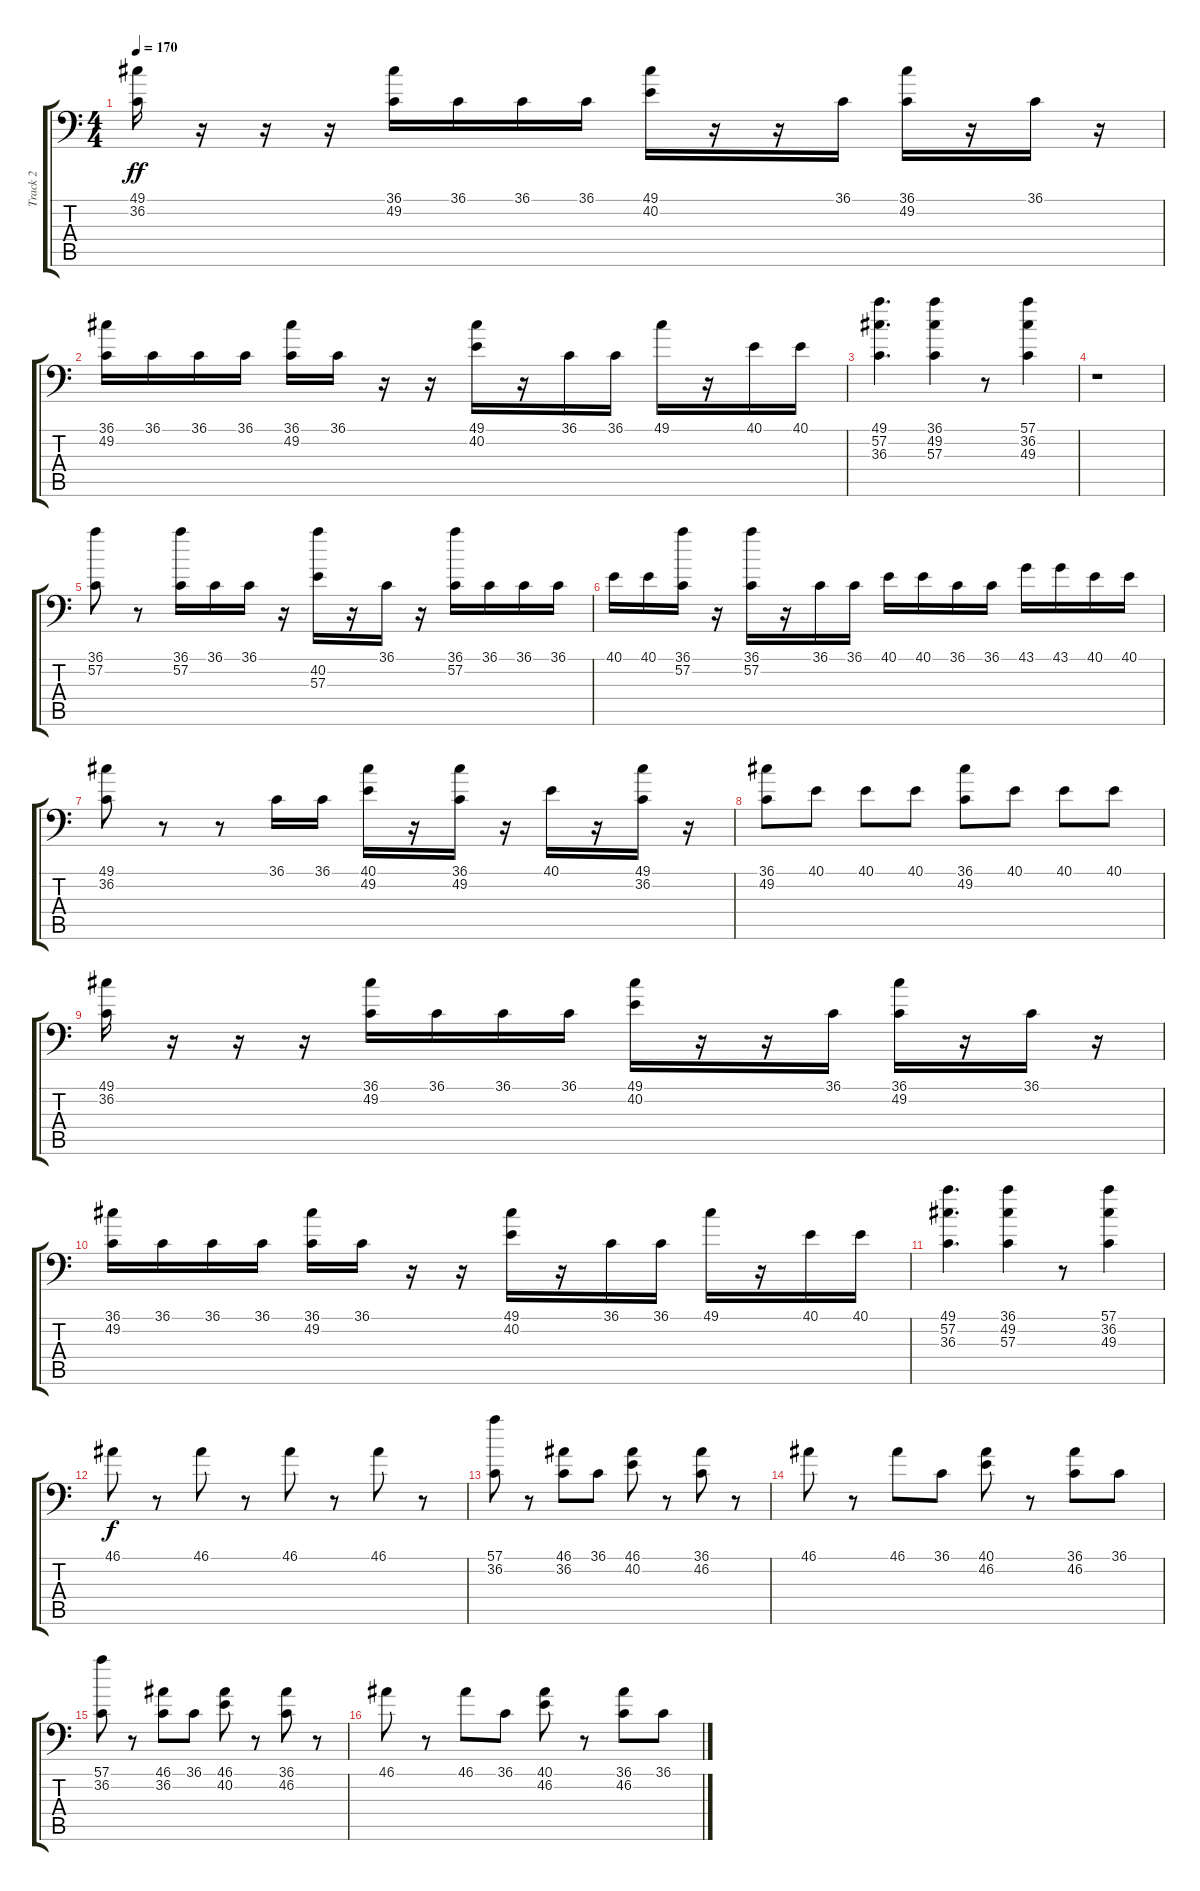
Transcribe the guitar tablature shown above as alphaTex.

\track ("Track 2" "Track 2") {instrument acousticgrandpiano}
\staff {score tabs}
\tuning (C-1 C-1 C-1 C-1 C-1 C-1) {hide}
\ts (4 4)
\tempo 170
\clef f4
\ks c
(49.1 36.2).16{dy ff} r.16 r.16 r.16 (36.1 49.2).16 36.1.16 36.1.16 36.1.16 (49.1 40.2).16 r.16 r.16 36.1.16 (36.1 49.2).16 r.16 36.1.16 r.16 |
(36.1 49.2).16 36.1.16 36.1.16 36.1.16 (36.1 49.2).16 36.1.16 r.16 r.16 (49.1 40.2).16 r.16 36.1.16 36.1.16 49.1.16 r.16 40.1.16 40.1.16 |
(49.1 57.2 36.3).4{d} (36.1 49.2 57.3).4 r.8 (57.1 36.2 49.3).4 |
r.1 |
(36.1 57.2).8 r.8 (36.1 57.2).16 36.1.16 36.1.16 r.16 (40.2 57.3).16 r.16 36.1.16 r.16 (36.1 57.2).16 36.1.16 36.1.16 36.1.16 |
40.1.16 40.1.16 (36.1 57.2).16 r.16 (36.1 57.2).16 r.16 36.1.16 36.1.16 40.1.16 40.1.16 36.1.16 36.1.16 43.1.16 43.1.16 40.1.16 40.1.16 |
(49.1 36.2).8 r.8 r.8 36.1.16 36.1.16 (40.1 49.2).16 r.16 (36.1 49.2).16 r.16 40.1.16 r.16 (49.1 36.2).16 r.16 |
(36.1 49.2).8 40.1.8 40.1.8 40.1.8 (36.1 49.2).8 40.1.8 40.1.8 40.1.8 |
(49.1 36.2).16 r.16 r.16 r.16 (36.1 49.2).16 36.1.16 36.1.16 36.1.16 (49.1 40.2).16 r.16 r.16 36.1.16 (36.1 49.2).16 r.16 36.1.16 r.16 |
(36.1 49.2).16 36.1.16 36.1.16 36.1.16 (36.1 49.2).16 36.1.16 r.16 r.16 (49.1 40.2).16 r.16 36.1.16 36.1.16 49.1.16 r.16 40.1.16 40.1.16 |
(49.1 57.2 36.3).4{d} (36.1 49.2 57.3).4 r.8 (57.1 36.2 49.3).4 |
46.1.8{dy f} r.8 46.1.8 r.8 46.1.8 r.8 46.1.8 r.8 |
(57.1 36.2).8 r.8 (46.1 36.2).8 36.1.8 (46.1 40.2).8 r.8 (36.1 46.2).8 r.8 |
46.1.8 r.8 46.1.8 36.1.8 (40.1 46.2).8 r.8 (36.1 46.2).8 36.1.8 |
(57.1 36.2).8 r.8 (46.1 36.2).8 36.1.8 (46.1 40.2).8 r.8 (36.1 46.2).8 r.8 |
46.1.8 r.8 46.1.8 36.1.8 (40.1 46.2).8 r.8 (36.1 46.2).8 36.1.8
